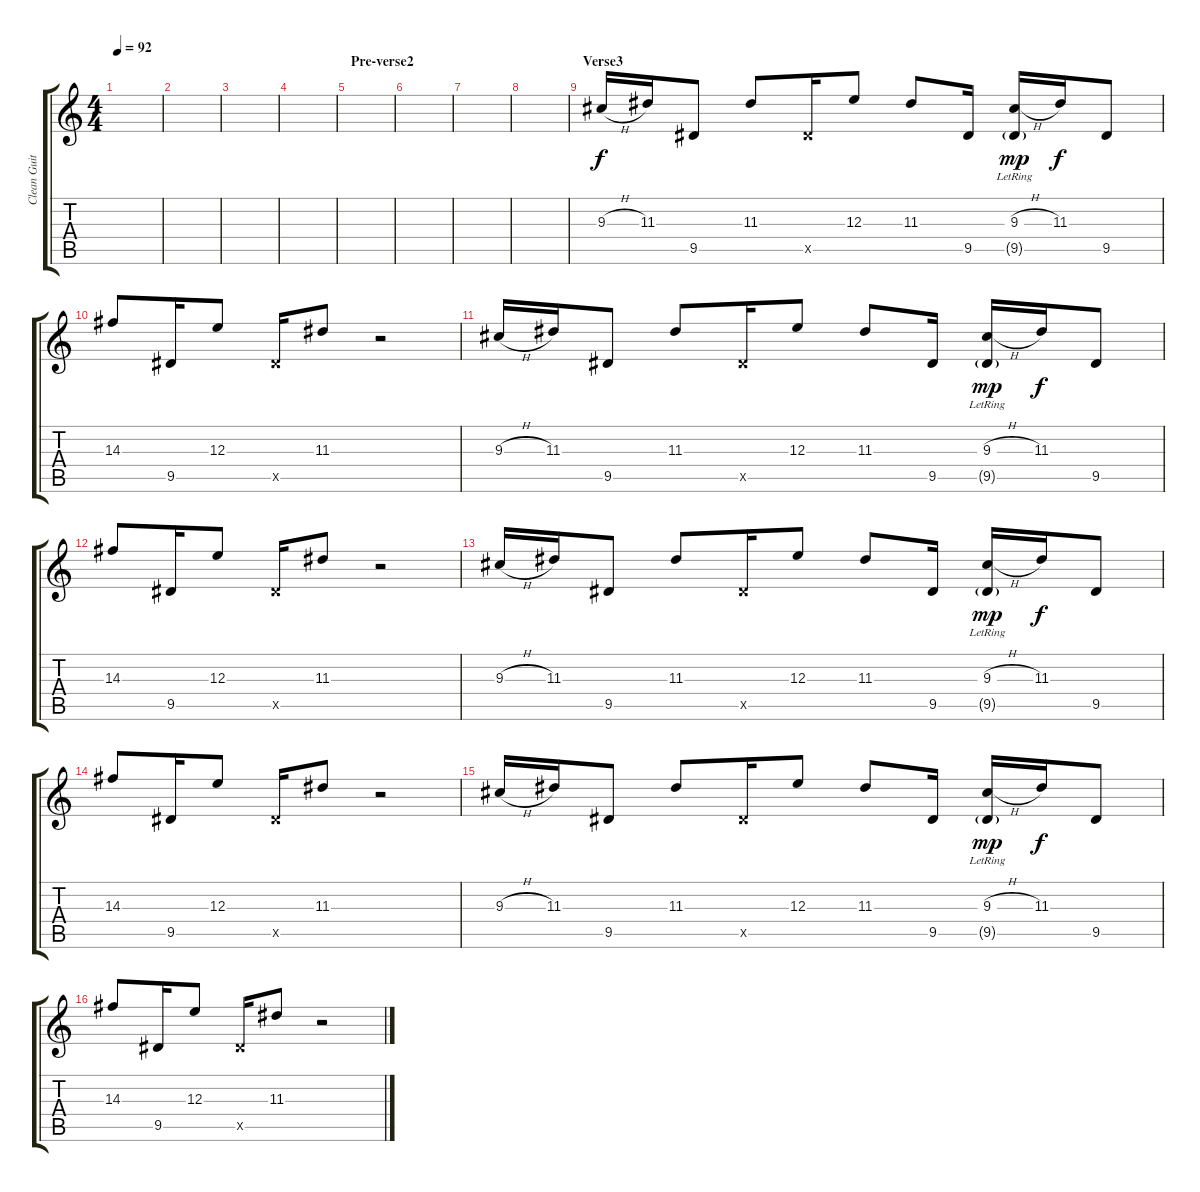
\track ("Clean Guitar with Delay" "Clean Guit") {instrument electricguitarclean}
\staff {score tabs}
\tuning (Db4 Ab3 E3 B2 Gb2 Db2) {hide}
\ts (4 4)
\tempo 92
\clef g2
\ks c
|
|
|
|
\section ("" "Pre-verse2")
|
|
|
|
\section ("" "Verse3")
9.3{h}.16 11.3.16 9.5.8 11.3.8 9.5{x}.16 12.3.8 11.3.8 9.5.16 (9.3{h} 9.5{g lr}).16{dy mp} 11.3.16{dy f} 9.5.8 |
14.3.8 9.5.16 12.3.8 9.5{x}.16 11.3.8 r.2 |
9.3{h}.16 11.3.16 9.5.8 11.3.8 9.5{x}.16 12.3.8 11.3.8 9.5.16 (9.3{h} 9.5{g lr}).16{dy mp} 11.3.16{dy f} 9.5.8 |
14.3.8 9.5.16 12.3.8 9.5{x}.16 11.3.8 r.2 |
9.3{h}.16 11.3.16 9.5.8 11.3.8 9.5{x}.16 12.3.8 11.3.8 9.5.16 (9.3{h} 9.5{g lr}).16{dy mp} 11.3.16{dy f} 9.5.8 |
14.3.8 9.5.16 12.3.8 9.5{x}.16 11.3.8 r.2 |
9.3{h}.16 11.3.16 9.5.8 11.3.8 9.5{x}.16 12.3.8 11.3.8 9.5.16 (9.3{h} 9.5{g lr}).16{dy mp} 11.3.16{dy f} 9.5.8 |
14.3.8 9.5.16 12.3.8 9.5{x}.16 11.3.8 r.2
